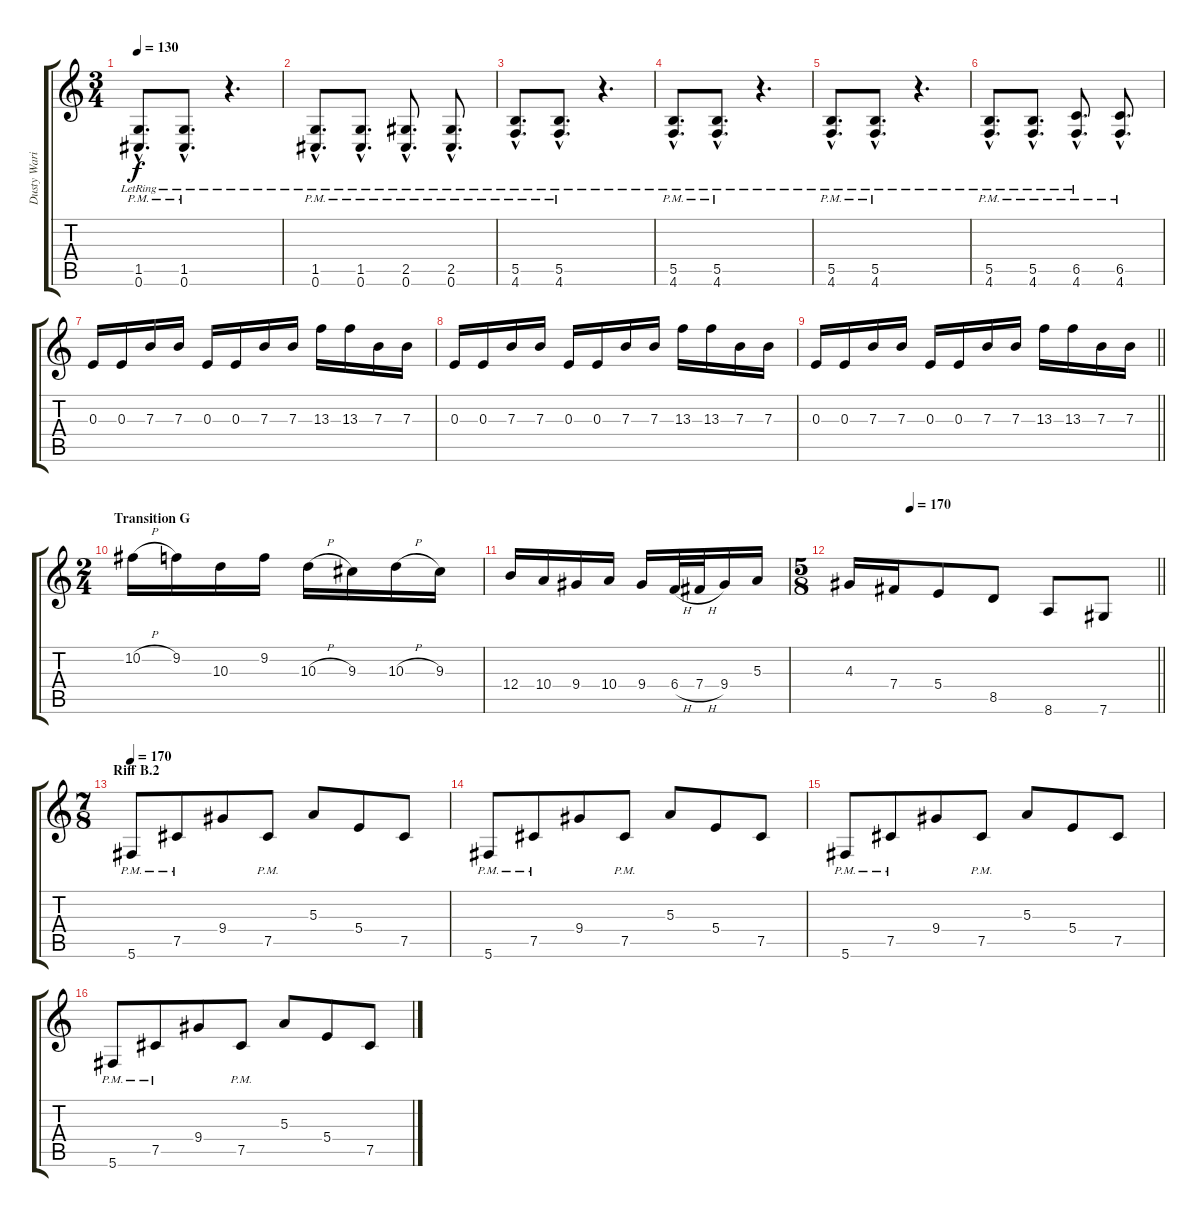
\track ("Dusty Waring" "Dusty Wari") {instrument overdrivenguitar}
\staff {score tabs}
\tuning (Db4 Ab3 E3 B2 Gb2 Db2) {hide}
\ts (3 4)
\tempo 130
\clef g2
\ks c
(1.5{hac pm lr} 0.6{hac pm lr}).8{d dy f} (1.5{hac pm lr} 0.6{hac pm lr}).8{d} r.4{d} |
(1.5{hac pm lr} 0.6{hac pm lr}).8{d} (1.5{hac pm lr} 0.6{hac pm lr}).8{d} (2.5{hac pm lr} 0.6{hac pm lr}).8{d} (2.5{hac pm lr} 0.6{hac pm lr}).8{d} |
(5.5{hac pm lr} 4.6{hac pm lr}).8{d} (5.5{hac pm lr} 4.6{hac pm lr}).8{d} r.4{d} |
(5.5{hac pm lr} 4.6{hac pm lr}).8{d} (5.5{hac pm lr} 4.6{hac pm lr}).8{d} r.4{d} |
(5.5{hac pm lr} 4.6{hac pm lr}).8{d} (5.5{hac pm lr} 4.6{hac pm lr}).8{d} r.4{d} |
(5.5{hac pm lr} 4.6{hac pm lr}).8{d} (5.5{hac pm lr} 4.6{hac pm lr}).8{d} (6.5{hac pm lr} 4.6{hac pm lr}).8{d} (6.5{hac pm} 4.6{hac pm}).8{d} |
0.3.16 0.3.16 7.3.16 7.3.16 0.3.16 0.3.16 7.3.16 7.3.16 13.3.16 13.3.16 7.3.16 7.3.16 |
0.3.16 0.3.16 7.3.16 7.3.16 0.3.16 0.3.16 7.3.16 7.3.16 13.3.16 13.3.16 7.3.16 7.3.16 |
\barLineRight lightlight
0.3.16 0.3.16 7.3.16 7.3.16 0.3.16 0.3.16 7.3.16 7.3.16 13.3.16 13.3.16 7.3.16 7.3.16 |
\ts (2 4)
\section ("" "Transition G")
10.2{h}.16 9.2.16 10.3.16 9.2.16 10.3{h}.16 9.3.16 10.3{h}.16 9.3.16 |
12.4.16 10.4.16 9.4.16 10.4.16 9.4.16 6.4{h}.32 7.4{h}.32 9.4.16 5.3.16 |
\ts (5 8)
\tempo (170 0.2)
\barLineRight lightlight
4.3.16 7.4.16 5.4.8 8.5.8 8.6.8 7.6.8 |
\ts (7 8)
\section ("" "Riff B.2")
\tempo 170
5.6{pm}.8 7.5{pm}.8 9.4.8 7.5{pm}.8 5.3.8 5.4.8 7.5.8 |
5.6{pm}.8 7.5{pm}.8 9.4.8 7.5{pm}.8 5.3.8 5.4.8 7.5.8 |
5.6{pm}.8 7.5{pm}.8 9.4.8 7.5{pm}.8 5.3.8 5.4.8 7.5.8 |
5.6{pm}.8 7.5{pm}.8 9.4.8 7.5{pm}.8 5.3.8 5.4.8 7.5.8
